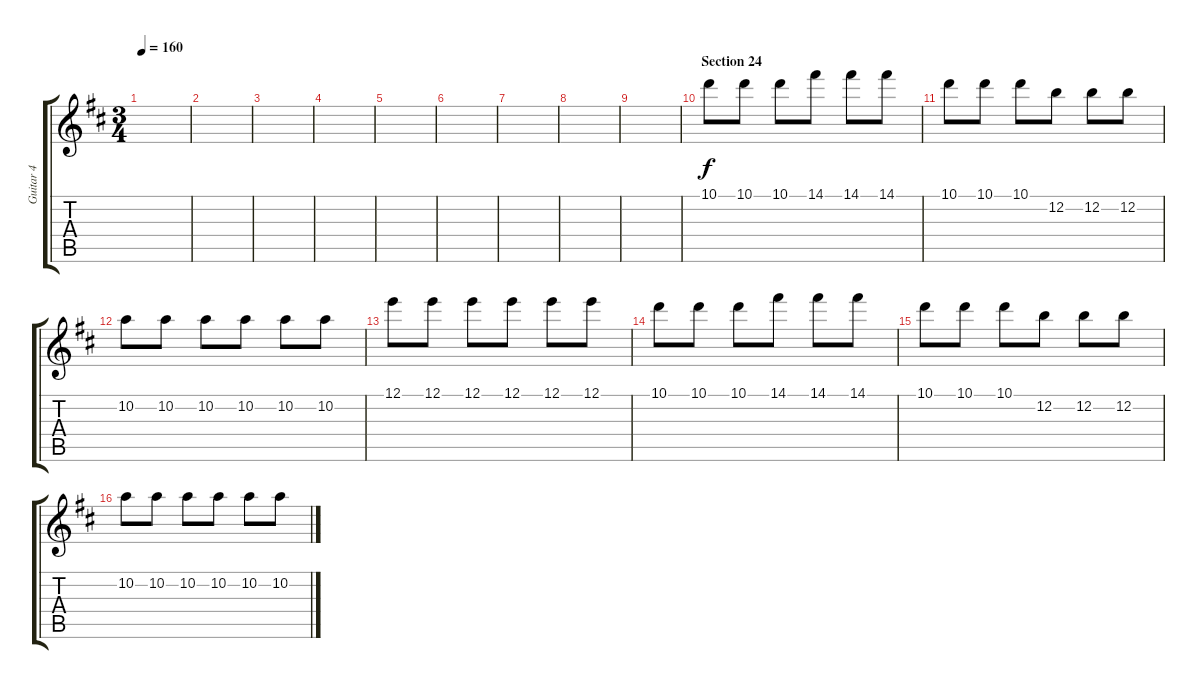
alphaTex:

\track ("Guitar 4" "Guitar 4") {instrument distortionguitar}
\staff {score tabs}
\tuning (E4 B3 G3 D3 A2 E2) {hide}
\ts (3 4)
\tempo 160
\clef g2
\ks bminor
|
|
|
|
|
|
|
|
|
\section ("" "Section 24")
10.1.8 10.1.8 10.1.8 14.1.8 14.1.8 14.1.8 |
10.1.8 10.1.8 10.1.8 12.2.8 12.2.8 12.2.8 |
10.2.8 10.2.8 10.2.8 10.2.8 10.2.8 10.2.8 |
12.1.8 12.1.8 12.1.8 12.1.8 12.1.8 12.1.8 |
10.1.8 10.1.8 10.1.8 14.1.8 14.1.8 14.1.8 |
10.1.8 10.1.8 10.1.8 12.2.8 12.2.8 12.2.8 |
10.2.8 10.2.8 10.2.8 10.2.8 10.2.8 10.2.8
